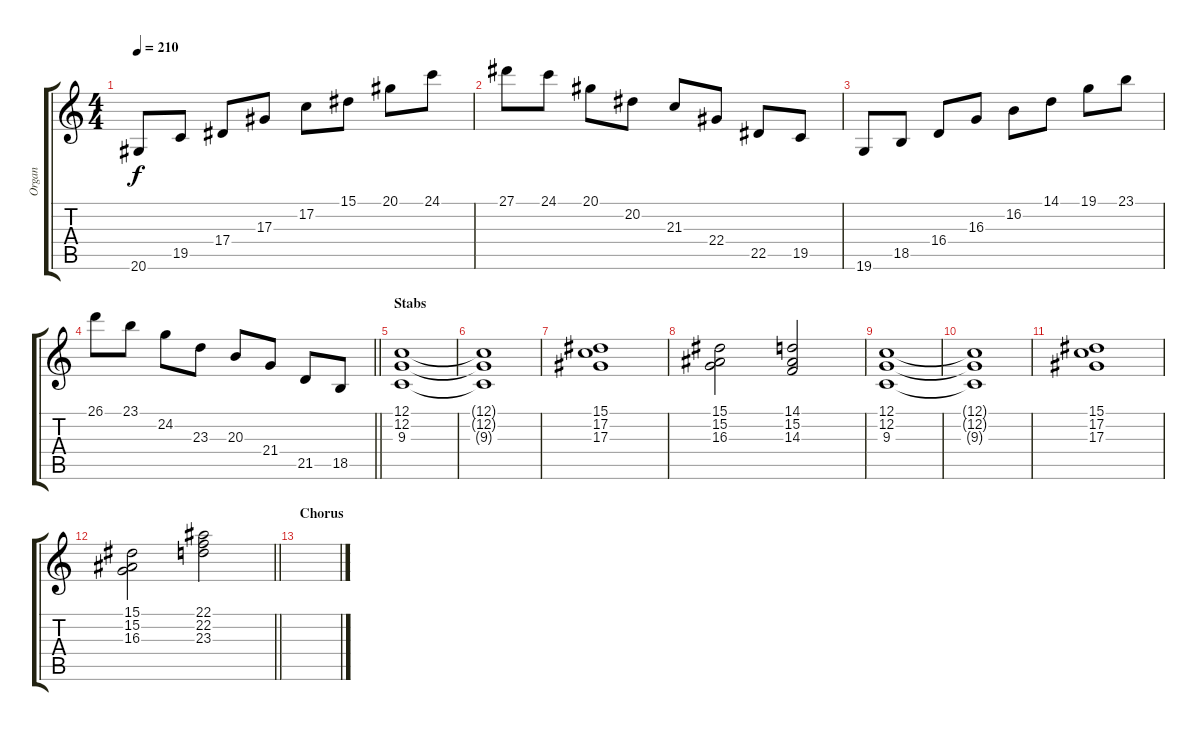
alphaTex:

\track ("Organ" "Organ") {instrument rockorgan}
\staff {score tabs}
\tuning (C4 G3 Eb3 Bb2 F2 C2) {hide}
\ts (4 4)
\tempo 210
\clef g2
\ks c
20.6.8{dy f} 19.5.8 17.4.8 17.3.8 17.2.8 15.1.8 20.1.8 24.1.8 |
27.1.8 24.1.8 20.1.8 20.2.8 21.3.8 22.4.8 22.5.8 19.5.8 |
19.6.8 18.5.8 16.4.8 16.3.8 16.2.8 14.1.8 19.1.8 23.1.8 |
\barLineRight lightlight
26.1.8 23.1.8 24.2.8 23.3.8 20.3.8 21.4.8 21.5.8 18.5.8 |
\section ("" "Stabs")
(12.1 12.2 9.3).1 |
(12.1{t} 12.2{t} 9.3{t}).1 |
(15.1 17.2 17.3).1 |
(15.1 15.2 16.3).2 (14.1 15.2 14.3).2 |
(12.1 12.2 9.3).1 |
(12.1{t} 12.2{t} 9.3{t}).1 |
(15.1 17.2 17.3).1 |
\barLineRight lightlight
(15.1 15.2 16.3).2 (22.1 22.2 23.3).2 |
\section ("" "Chorus")
